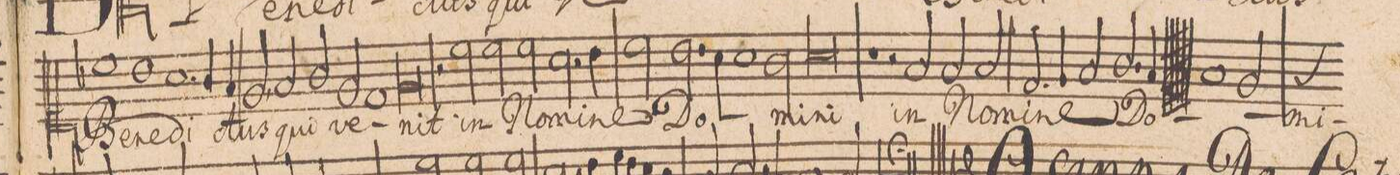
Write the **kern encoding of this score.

**kern	**text
*I"[CANTVS.]	*
*clefC1	*
*k[b-]	*
*met(C|)	*
*M2/1	*
1cc\	Be-
=85-	=85-
1b-\	-ne-
1.a\	-di-
=86-	=86-
4g/	.
4f/	.
2e,/	-ctus
2f/	qui
=87-	=87-
2g/	.
2e/	ve-
1d/	.
=88-	=88-
0e/	-nit
=89-	=89-
2r	.
2cc\	in
2cc\	No-
2cc\	-mi-
=90-	=90-
2.a\	-ne
4b-\	.
2cc\	.
2.b-\	Do-
=91-	=91-
4a\	.
1a\	.
2g\	-mi-
=92-	=92-
0a\	-ni
=93-	=93-
0r	.
=94-	=94-
2r	.
2f/	in
2f/	No-
2f/	-mi-
=95-	=95-
2.d/	-ne
4e/	.
2f/	.
2.g/	Do-
=96-	=96-
4f/	.
1f/	.
*custos:f	*
2e/	mi-
=97-	=97-
*-	*-
